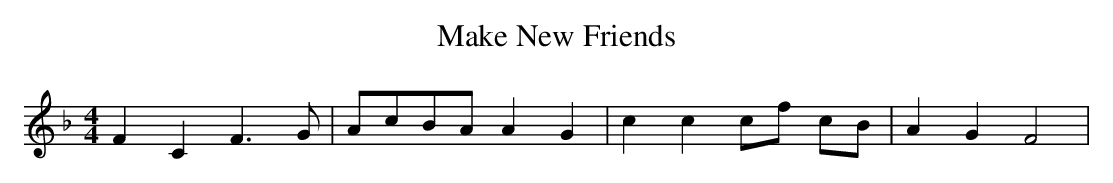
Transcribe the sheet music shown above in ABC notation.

X:1
T:Make New Friends
M:4/4
L:1/8
K:F
 F2 C2 F3 G|A-cB-A A2- G2| c2 c2 cf cB| A2 G2 F4|
